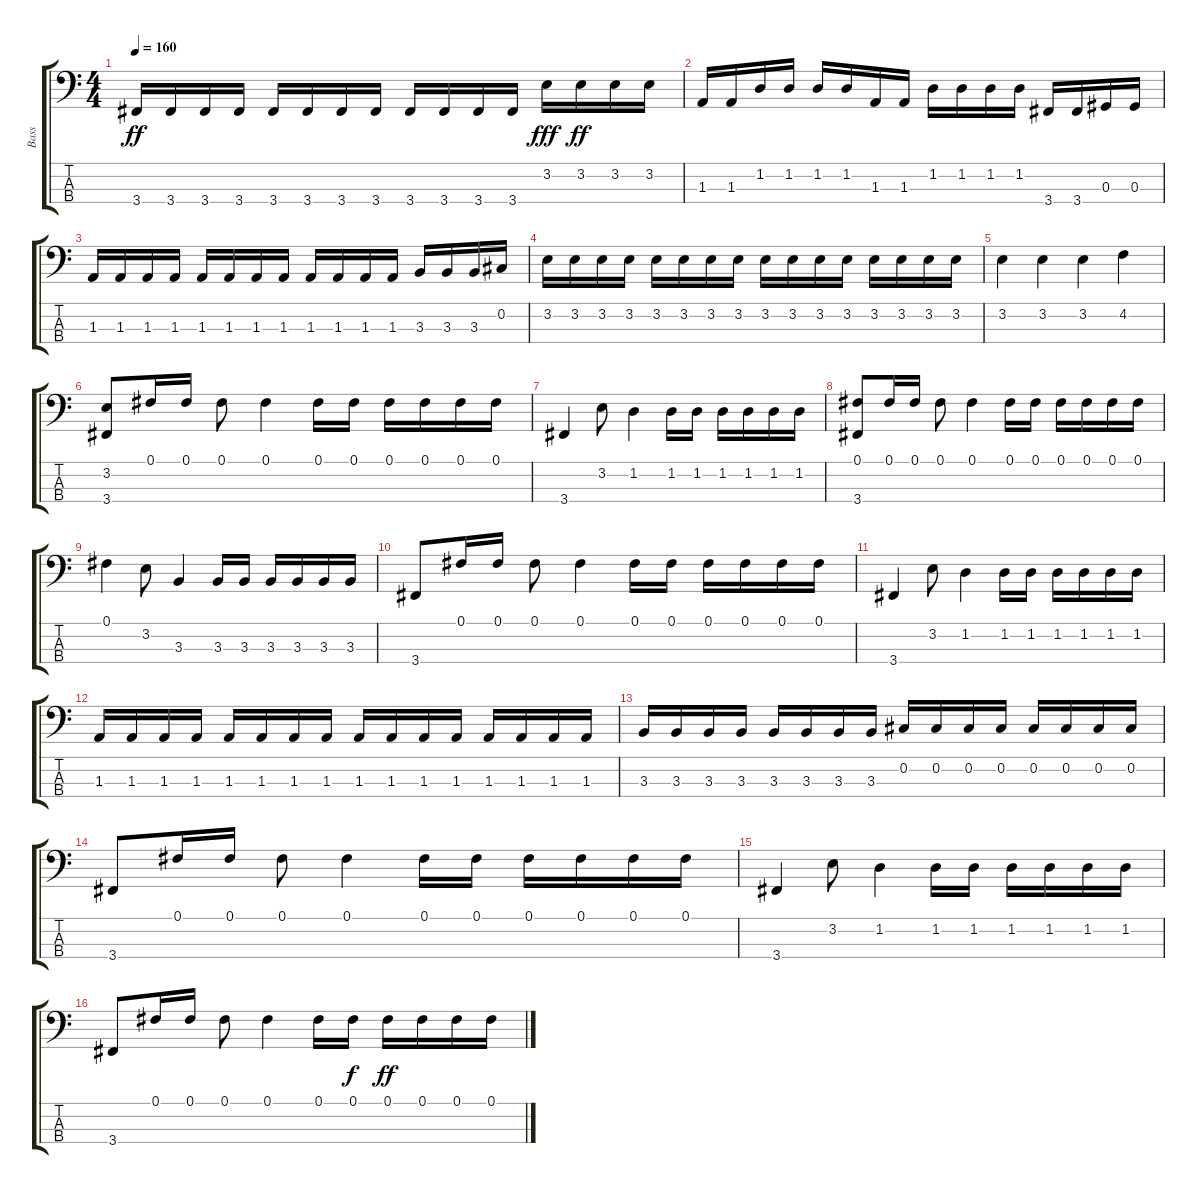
\track ("Bass" "Bass") {instrument electricbasspick}
\staff {score tabs}
\tuning (Gb2 Db2 Ab1 Eb1) {hide}
\ts (4 4)
\tempo 160
\clef f4
\ks c
3.4.16{dy ff} 3.4.16 3.4.16 3.4.16 3.4.16 3.4.16 3.4.16 3.4.16 3.4.16 3.4.16 3.4.16 3.4.16 3.2.16{dy fff} 3.2.16{dy ff} 3.2.16 3.2.16 |
1.3.16 1.3.16 1.2.16 1.2.16 1.2.16 1.2.16 1.3.16 1.3.16 1.2.16 1.2.16 1.2.16 1.2.16 3.4.16 3.4.16 0.3.16 0.3.16 |
1.3.16 1.3.16 1.3.16 1.3.16 1.3.16 1.3.16 1.3.16 1.3.16 1.3.16 1.3.16 1.3.16 1.3.16 3.3.16 3.3.16 3.3.16 0.2.16 |
3.2.16 3.2.16 3.2.16 3.2.16 3.2.16 3.2.16 3.2.16 3.2.16 3.2.16 3.2.16 3.2.16 3.2.16 3.2.16 3.2.16 3.2.16 3.2.16 |
3.2.4 3.2.4 3.2.4 4.2.4 |
(3.2 3.4).8 0.1.16 0.1.16 0.1.8 0.1.4 0.1.16 0.1.16 0.1.16 0.1.16 0.1.16 0.1.16 |
3.4.4 3.2.8 1.2.4 1.2.16 1.2.16 1.2.16 1.2.16 1.2.16 1.2.16 |
(0.1 3.4).8 0.1.16 0.1.16 0.1.8 0.1.4 0.1.16 0.1.16 0.1.16 0.1.16 0.1.16 0.1.16 |
0.1.4 3.2.8 3.3.4 3.3.16 3.3.16 3.3.16 3.3.16 3.3.16 3.3.16 |
3.4.8 0.1.16 0.1.16 0.1.8 0.1.4 0.1.16 0.1.16 0.1.16 0.1.16 0.1.16 0.1.16 |
3.4.4 3.2.8 1.2.4 1.2.16 1.2.16 1.2.16 1.2.16 1.2.16 1.2.16 |
1.3.16 1.3.16 1.3.16 1.3.16 1.3.16 1.3.16 1.3.16 1.3.16 1.3.16 1.3.16 1.3.16 1.3.16 1.3.16 1.3.16 1.3.16 1.3.16 |
3.3.16 3.3.16 3.3.16 3.3.16 3.3.16 3.3.16 3.3.16 3.3.16 0.2.16 0.2.16 0.2.16 0.2.16 0.2.16 0.2.16 0.2.16 0.2.16 |
3.4.8 0.1.16 0.1.16 0.1.8 0.1.4 0.1.16 0.1.16 0.1.16 0.1.16 0.1.16 0.1.16 |
3.4.4 3.2.8 1.2.4 1.2.16 1.2.16 1.2.16 1.2.16 1.2.16 1.2.16 |
3.4.8 0.1.16 0.1.16 0.1.8 0.1.4 0.1.16 0.1.16{dy f} 0.1.16{dy ff} 0.1.16 0.1.16 0.1.16
